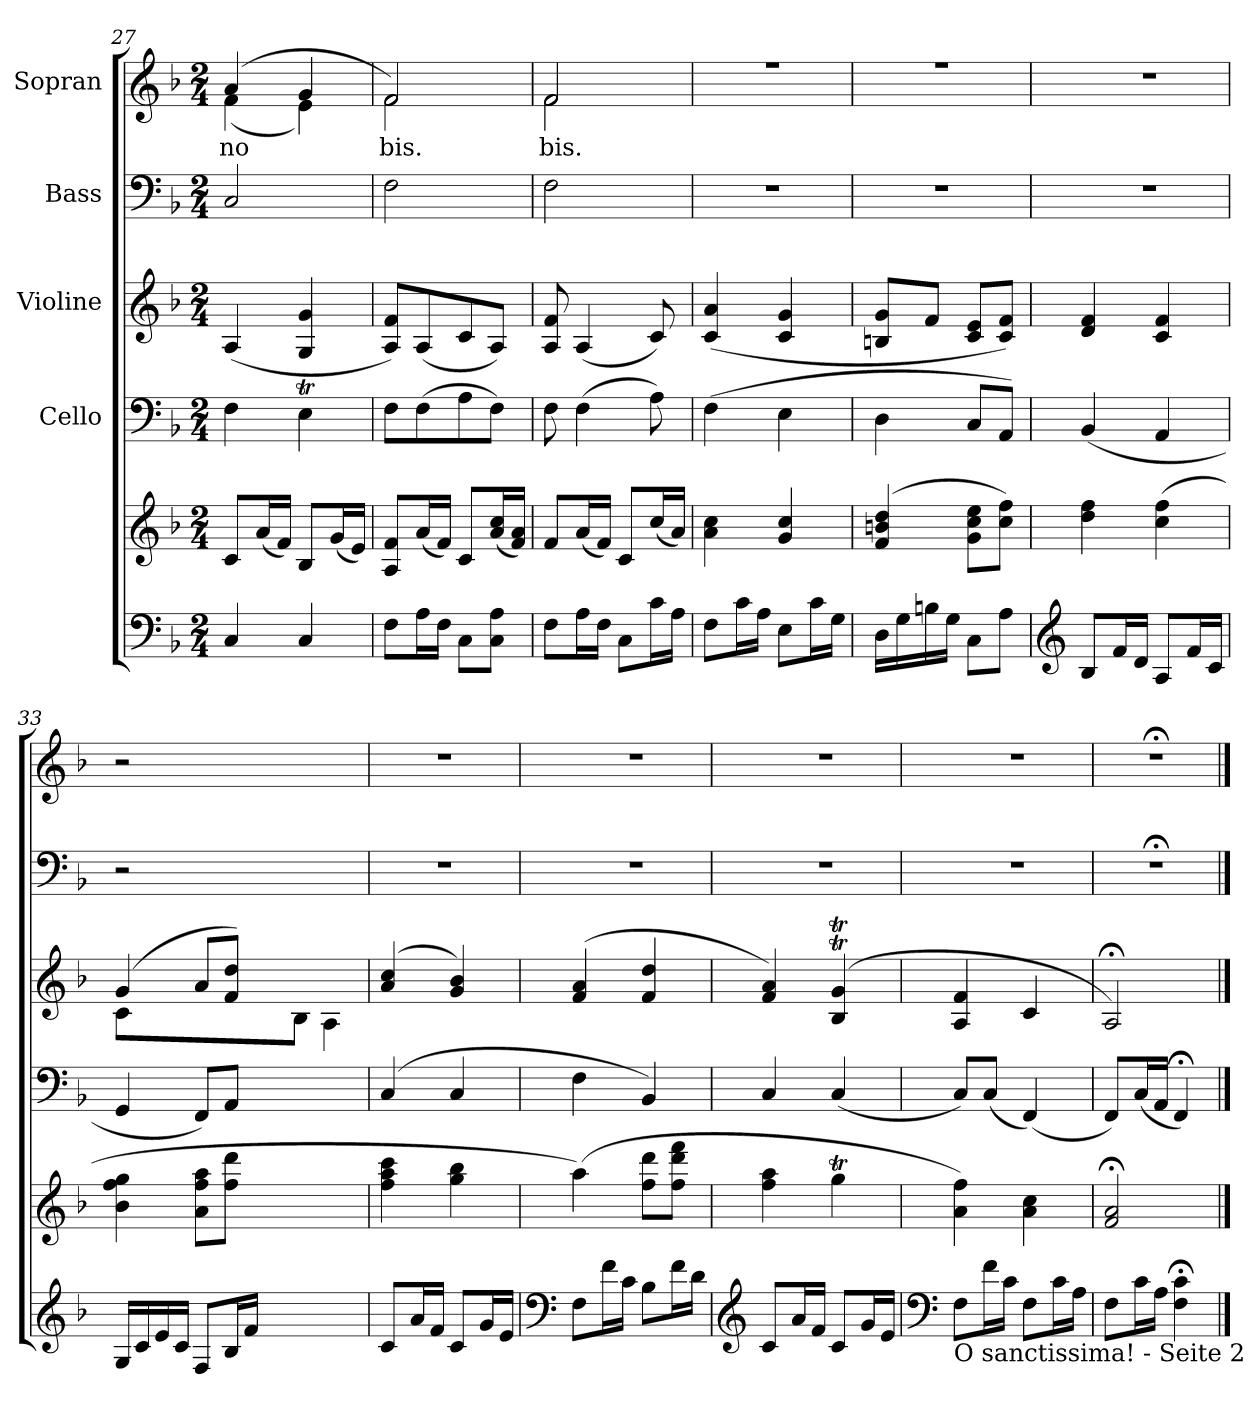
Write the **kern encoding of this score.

**kern	**kern	**kern	**kern	**kern	**kern	**text
*part5	*part5	*part4	*part3	*part2	*part1	*part1
*staff6	*staff5	*staff4	*staff3	*staff2	*staff1	*staff1
*	*	*I"Cello	*I"Violine	*I"Bass	*I"Sopran	*
*clefF4	*clefG2	*clefF4	*clefG2	*clefF4	*clefG2	*
*k[b-]	*k[b-]	*k[b-]	*k[b-]	*k[b-]	*k[b-]	*
*F:	*F:	*F:	*F:	*F:	*F:	*
*M2/4	*M2/4	*M2/4	*M2/4	*M2/4	*M2/4	*
=27	=27	=27	=27	=27	=27	=27
!	!	!	!	!	!	!LO:LY:b
*	*	*	*	*	*^	*
4C/	8c/L	4F\	(<4A/	2C/	(>4a/	(<4f\	no
.	(<16a/L	.	.	.	.	.	.
.	16f/JJ)	.	.	.	.	.	.
4C/	8B-/L	4Et\	4G/ 4g/	.	4g/	4e\)	.
.	(<16g/L	.	.	.	.	.	.
.	16e/JJ)	.	.	.	.	.	.
=28	=28	=28	=28	=28	=28	=28	=28
!	!	!	!	!	!	!	!LO:LY:b
8F\L	8A/ 8f/L	8F\L	8A/ 8f/L)	2F\	2f/)	2f\	bis.
16A\L	(<16a/L	(>8F\	(<8A/	.	.	.	.
16F\JJ	16f/JJ)	.	.	.	.	.	.
8C\L	8c/L	8A\	8c/	.	.	.	.
8C\ 8A\J	(<16a/ 16cc/L	8F\J)	8A/J)	.	.	.	.
.	16f/ 16a/JJ)	.	.	.	.	.	.
=29	=29	=29	=29	=29	=29	=29	=29
!	!	!	!	!	!	!	!LO:LY:b
8F\L	8f/L	8F\	8A/ 8f/	2F\	2f/	2f\	bis.
16A\L	(<16a/L	(>4F\	(<4A/	.	.	.	.
16F\JJ	16f/JJ)	.	.	.	.	.	.
8C\L	8c/L	.	.	.	.	.	.
16c\L	(<16cc/L	8A\)	8c/)	.	.	.	.
16A\JJ	16a/JJ)	.	.	.	.	.	.
=30	=30	=30	=30	=30	=30	=30	=30
!	!	!	!	!	!LO:N:vis=1	!	!
8F\L	4a\ 4cc\	(<4F\	(<4c/ 4a/	2r	2r	2ryy	.
16c\L	.	.	.	.	.	.	.
16A\JJ	.	.	.	.	.	.	.
8E\L	4g/ 4cc/	4E\	4c/ 4g/	.	.	.	.
16c\L	.	.	.	.	.	.	.
16G\JJ	.	.	.	.	.	.	.
=31	=31	=31	=31	=31	=31	=31	=31
!	!	!	!	!	!LO:N:vis=1	!	!
16D\LL	(>4f/ 4bn/ 4dd/	4D\	8Bn/ 8g/L	2r	2r	2ryy	.
16G\	.	.	.	.	.	.	.
16Bn\	.	.	8f/J	.	.	.	.
16G\JJ	.	.	.	.	.	.	.
8C\L	8g\ 8cc\ 8ee\L	8C/L	8c/ 8e/L	.	.	.	.
8A\J	8cc\ 8ff\J)	8AA/J)	8c/ 8f/J)	.	.	.	.
*	*	*	*	*	*v	*v	*
!!LO:LB:g=z
=32	=32	=32	=32	=32	=32	=32
*clefG2	*	*	*	*	*	*
*	*	*	*^	*	*	*
8B-/L	4dd\ 4ff\	(<4BB-/	4d/ 4f/	2ryy	2r	2r	.
16f/L	.	.	.	.	.	.	.
16d/JJ	.	.	.	.	.	.	.
8A/L	(>4cc\ 4ff\	4AA/	4c/ 4f/	.	.	.	.
16f/L	.	.	.	.	.	.	.
16c/JJ	.	.	.	.	.	.	.
=33	=33	=33	=33	=33	=33	=33	=33
16G/LL	4b-\ 4ff\ 4gg\	4GG/	(>4g/	8c\L	2r	2r	.
16c/	.	.	.	.	.	.	.
16e/	.	.	.	2ryy	.	.	.
16c/JJ	.	.	.	.	.	.	.
8F/L	8a\ 8ff\ 8aa\L	8FF/L)	8a/L	.	.	.	.
16B-/L	8ff\ 8ddd\J	8AA/J	8f/ 8dd/J)	.	.	.	.
16f/JJ	.	.	.	.	.	.	.
2ryy	2ryy	2ryy	2ryy	.	2ryy	2ryy	.
.	.	.	.	8B-\J	.	.	.
.	.	.	.	4A\	.	.	.
=34	=34	=34	=34	=34	=34	=34	=34
8c/L	4ff\ 4aa\ 4ccc\	(<4C/	(<4a/ 4cc/	2ryy	2r	2r	.
16a/L	.	.	.	.	.	.	.
16f/JJ	.	.	.	.	.	.	.
8c/L	4gg\ 4bb-\	4C/	4g/ 4b-/)	.	.	.	.
16g/L	.	.	.	.	.	.	.
16e/JJ	.	.	.	.	.	.	.
=35	=35	=35	=35	=35	=35	=35	=35
*clefF4	*	*	*	*	*	*	*
8F\L	(>4aa\)	4F\	(<4f/ 4a/	2ryy	2r	2r	.
16f\L	.	.	.	.	.	.	.
16c\JJ	.	.	.	.	.	.	.
8B-\L	8ff\ 8ddd\L	4BB-/)	4f/ 4dd/	.	.	.	.
16f\L	8ff\ 8ddd\ 8fff\J	.	.	.	.	.	.
16d\JJ	.	.	.	.	.	.	.
=36	=36	=36	=36	=36	=36	=36	=36
*clefG2	*	*	*	*	*	*	*
8c/L	4ff\ 4aa\	4C/	4f/ 4a/)	2ryy	2r	2r	.
16a/L	.	.	.	.	.	.	.
16f/JJ	.	.	.	.	.	.	.
8c/L	4ggT\	(<4C/	(>4B-/T 4g/T	.	.	.	.
16g/L	.	.	.	.	.	.	.
16e/JJ	.	.	.	.	.	.	.
=37	=37	=37	=37	=37	=37	=37	=37
*clefF4	*	*	*	*	*	*	*
!LO:TX:b:t=O sanctissima!  -  Seite 2	!	!	!	!	!	!	!
8F\L	4a\ 4ff\)	8C/L)	4A/ 4f/	2ryy	2r	2r	.
16f\L	.	(<8C/J	.	.	.	.	.
16c\JJ	.	.	.	.	.	.	.
8F\L	4a\ 4cc\	(<4FF/)	4c/	.	.	.	.
16c\L	.	.	.	.	.	.	.
16A\JJ	.	.	.	.	.	.	.
=38	=38	=38	=38	=38	=38	=38	=38
!	!	!	!	!	!LO:N:vis=1	!LO:N:vis=1	!
8F\L	2f/; 2a/;	8FF/L)	2A;</)	2ryy	2r;<	2r;<	.
16c\L	.	(<16C/L	.	.	.	.	.
16A\JJ	.	16AA/JJ	.	.	.	.	.
4F\;< 4c\;<	.	4FF;/)	.	.	.	.	.
*	*	*	*v	*v	*	*	*
==	==	==	==	==	==	==
*-	*-	*-	*-	*-	*-	*-
